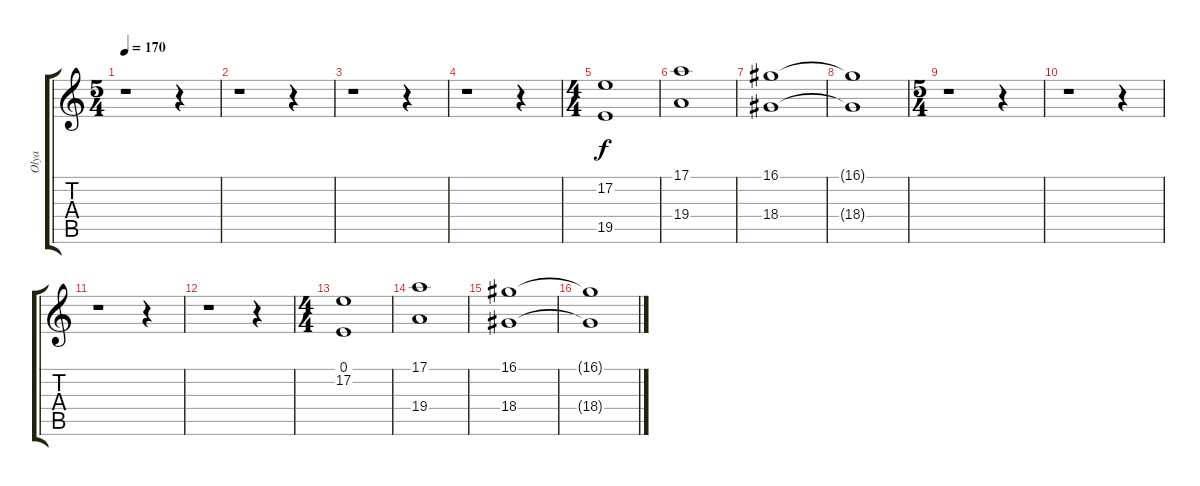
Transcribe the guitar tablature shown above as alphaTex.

\track ("Olya" "Olya") {instrument stringensemble1}
\staff {score tabs}
\tuning (E4 B3 G3 D3 A2 E2) {hide}
\ts (5 4)
\tempo 170
\clef g2
\ks c
r.1{dy f} r.4 |
r.1 r.4 |
r.1 r.4 |
r.1 r.4 |
\ts (4 4)
(17.2 19.5).1 |
(17.1 19.4).1 |
(16.1 18.4).1 |
(16.1{t} 18.4{t}).1 |
\ts (5 4)
r.1 r.4 |
r.1 r.4 |
r.1 r.4 |
r.1 r.4 |
\ts (4 4)
(0.1 17.2).1 |
(17.1 19.4).1 |
(16.1 18.4).1 |
(16.1{t} 18.4{t}).1
